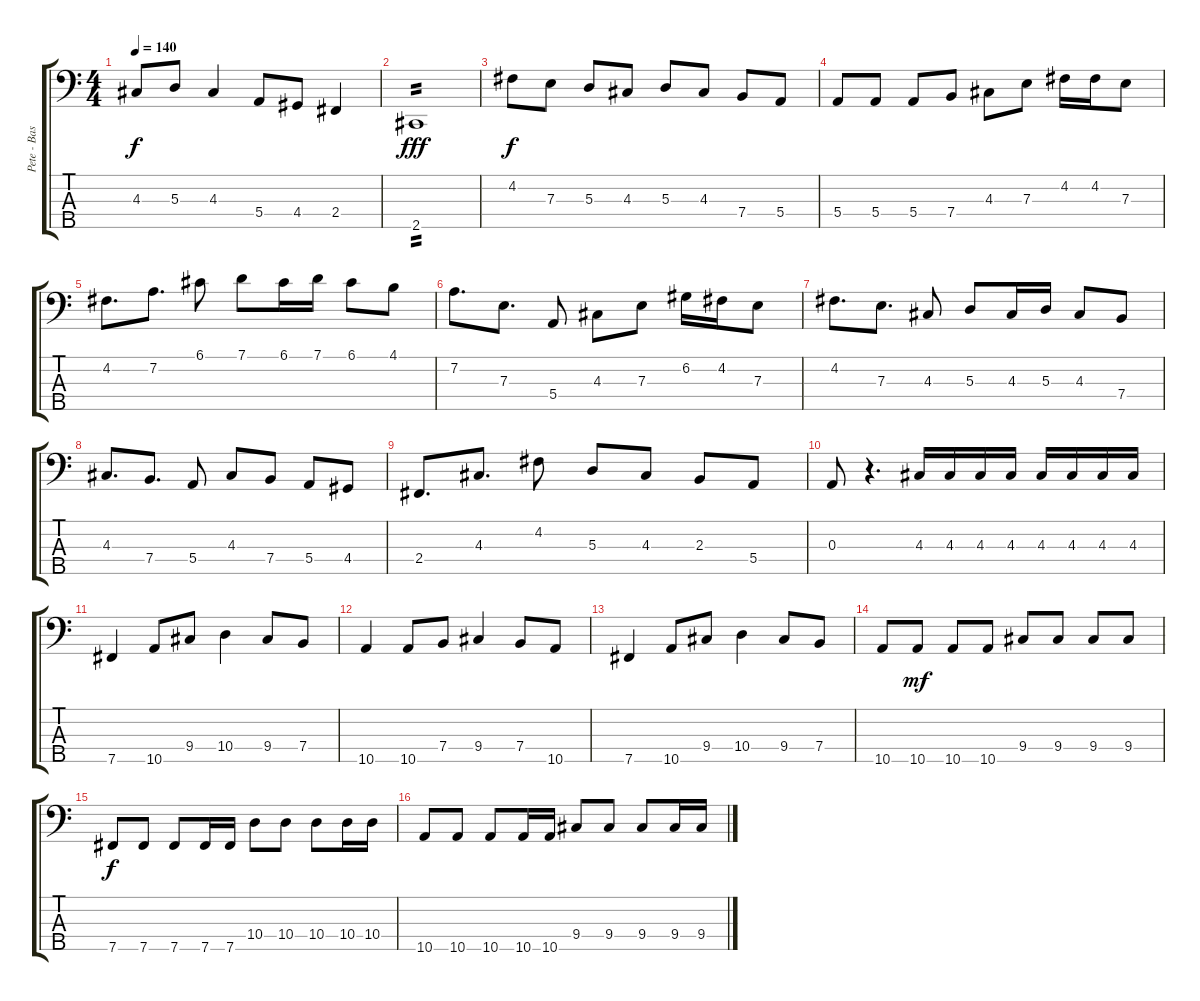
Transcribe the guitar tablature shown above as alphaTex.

\track ("Pete - Bass" "Pete - Bas") {instrument electricbassfinger}
\staff {score tabs}
\tuning (G2 D2 A1 E1 B0) {hide}
\ts (4 4)
\tempo 140
\clef f4
\ks c
4.3.8{dy f} 5.3.8 4.3.4 5.4.8 4.4.8 2.4.4 |
2.5.1{tp 2 dy fff} |
4.2.8{dy f} 7.3.8 5.3.8 4.3.8 5.3.8 4.3.8 7.4.8 5.4.8 |
5.4.8 5.4.8 5.4.8 7.4.8 4.3.8 7.3.8 4.2.16 4.2.16 7.3.8 |
4.2.8{d} 7.2.8{d} 6.1.8 7.1.8 6.1.16 7.1.16 6.1.8 4.1.8 |
7.2.8{d} 7.3.8{d} 5.4.8 4.3.8 7.3.8 6.2.16 4.2.16 7.3.8 |
4.2.8{d} 7.3.8{d} 4.3.8 5.3.8 4.3.16 5.3.16 4.3.8 7.4.8 |
4.3.8{d} 7.4.8{d} 5.4.8 4.3.8 7.4.8 5.4.8 4.4.8 |
2.4.8{d} 4.3.8{d} 4.2.8 5.3.8 4.3.8 2.3.8 5.4.8 |
0.3.8 r.4{d} 4.3.16 4.3.16 4.3.16 4.3.16 4.3.16 4.3.16 4.3.16 4.3.16 |
7.5.4 10.5.8 9.4.8 10.4.4 9.4.8 7.4.8 |
10.5.4 10.5.8 7.4.8 9.4.4 7.4.8 10.5.8 |
7.5.4 10.5.8 9.4.8 10.4.4 9.4.8 7.4.8 |
10.5.8 10.5.8{dy mf} 10.5.8 10.5.8 9.4.8 9.4.8 9.4.8 9.4.8 |
7.5.8{dy f} 7.5.8 7.5.8 7.5.16 7.5.16 10.4.8 10.4.8 10.4.8 10.4.16 10.4.16 |
10.5.8 10.5.8 10.5.8 10.5.16 10.5.16 9.4.8 9.4.8 9.4.8 9.4.16 9.4.16
